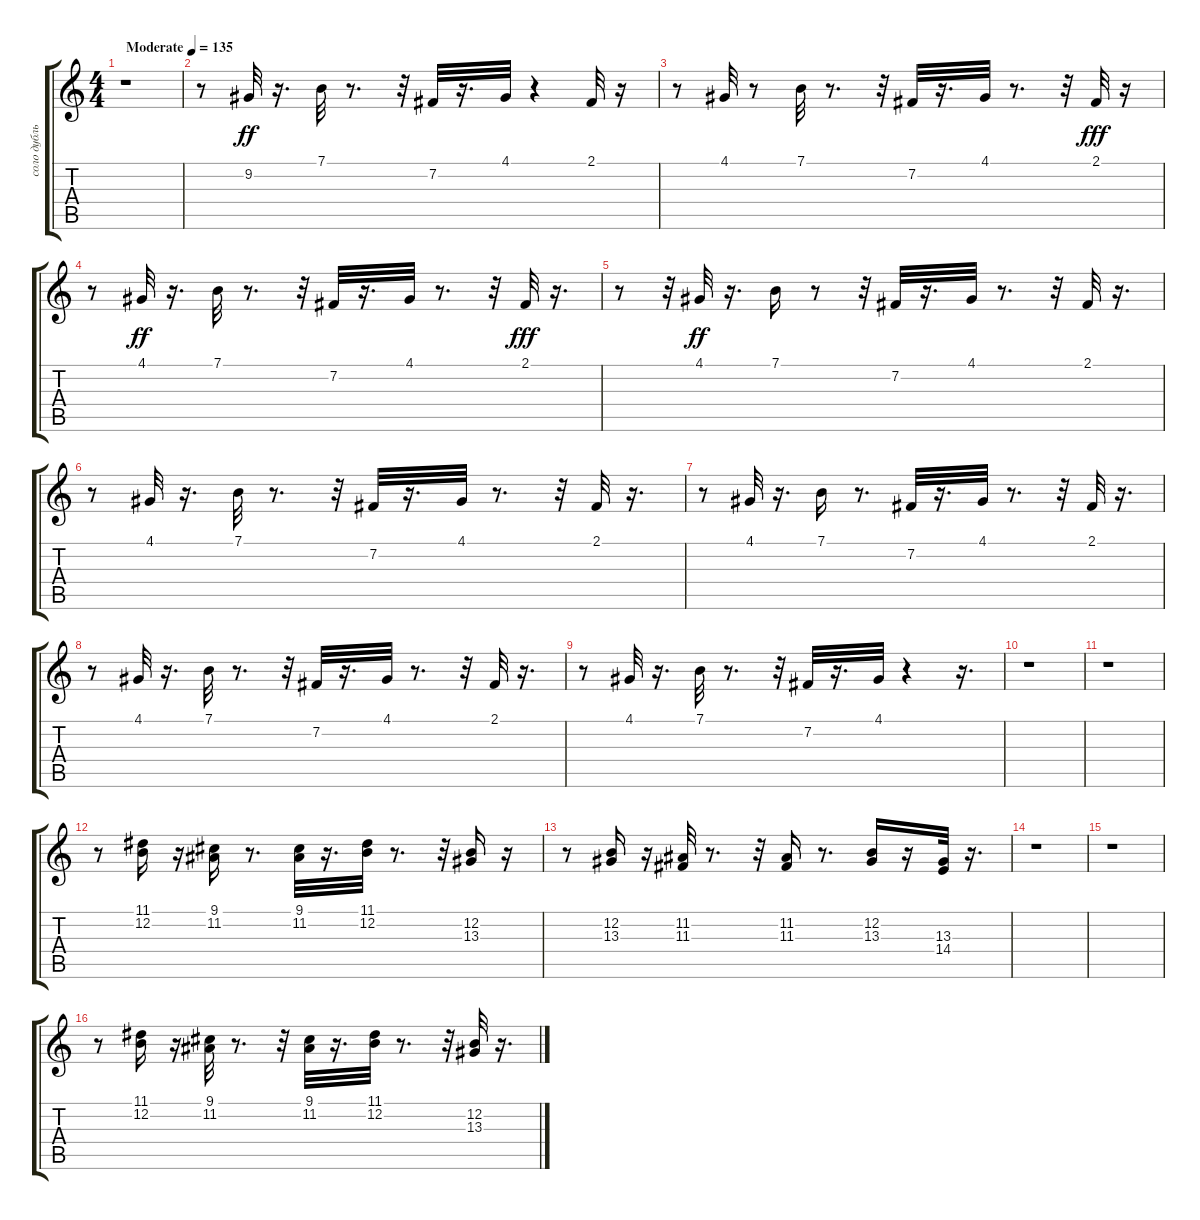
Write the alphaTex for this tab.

\track ("соло дубль 2" "соло дубль") {instrument marimba}
\staff {score tabs}
\tuning (E4 B3 G3 D3 A2 E2) {hide}
\ts (4 4)
\tempo (135 "Moderate")
\clef g2
\ks c
r.1{dy ff instrument marimba} |
r.8 9.2.32 r.16{d} 7.1.32 r.8{d} r.32 7.2.32 r.16{d} 4.1.32 r.4 2.1.32 r.16 |
r.8 4.1.32 r.8 7.1.32 r.8{d} r.32 7.2.32 r.16{d} 4.1.32 r.8{d} r.32 2.1.32{dy fff} r.16 |
r.8 4.1.32{dy ff} r.16{d} 7.1.32 r.8{d} r.32 7.2.32 r.16{d} 4.1.32 r.8{d} r.32 2.1.32{dy fff} r.16{d} |
r.8 r.32 4.1.32{dy ff} r.16{d} 7.1.16 r.8 r.32 7.2.32 r.16{d} 4.1.32 r.8{d} r.32 2.1.32 r.16{d} |
r.8 4.1.32 r.16{d} 7.1.32 r.8{d} r.32 7.2.32 r.16{d} 4.1.32 r.8{d} r.32 2.1.32 r.16{d} |
r.8 4.1.32 r.16{d} 7.1.16 r.8{d} 7.2.32 r.16{d} 4.1.32 r.8{d} r.32 2.1.32 r.16{d} |
r.8 4.1.32 r.16{d} 7.1.32 r.8{d} r.32 7.2.32 r.16{d} 4.1.32 r.8{d} r.32 2.1.32 r.16{d} |
r.8 4.1.32 r.16{d} 7.1.32 r.8{d} r.32 7.2.32 r.16{d} 4.1.32 r.4 r.16{d} |
r.1 |
r.1 |
r.8 (11.1 12.2).16 r.16 (9.1 11.2).16 r.8{d} (9.1 11.2).32 r.16{d} (11.1 12.2).32 r.8{d} r.32 (12.2 13.3).16 r.16 |
r.8 (12.2 13.3).16 r.16 (11.2 11.3).32 r.8{d} r.32 (11.2 11.3).16 r.8{d} (12.2 13.3).16 r.16 (13.3 14.4).32 r.16{d} |
r.1 |
r.1 |
r.8 (11.1 12.2).16 r.16 (9.1 11.2).32 r.8{d} r.32 (9.1 11.2).32 r.16{d} (11.1 12.2).32 r.8{d} r.32 (12.2 13.3).32 r.16{d}
